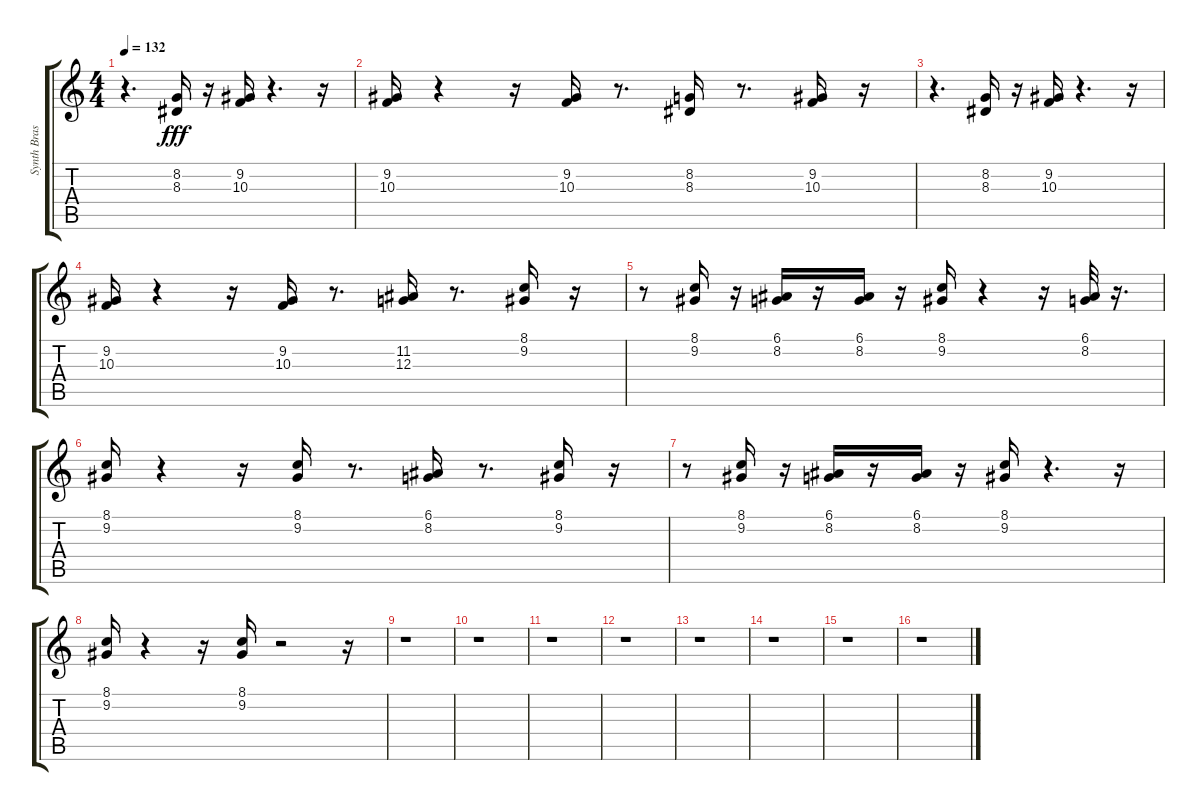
\track ("Synth Brass" "Synth Bras") {instrument synthbrass1}
\staff {score tabs}
\tuning (E4 B3 G3 D3 A2 E2) {hide}
\ts (4 4)
\tempo 132
\clef g2
\ks c
r.4{d dy fff} (8.2 8.3).16 r.16 (9.2 10.3).16 r.4{d} r.16 |
(9.2 10.3).16 r.4 r.16 (9.2 10.3).16 r.8{d} (8.2 8.3).16 r.8{d} (9.2 10.3).16 r.16 |
r.4{d} (8.2 8.3).16 r.16 (9.2 10.3).16 r.4{d} r.16 |
(9.2 10.3).16 r.4 r.16 (9.2 10.3).16 r.8{d} (11.2 12.3).16 r.8{d} (8.1 9.2).16 r.16 |
r.8 (8.1 9.2).16 r.16 (6.1 8.2).16 r.16 (6.1 8.2).16 r.16 (8.1 9.2).16 r.4 r.16 (6.1 8.2).32 r.16{d} |
(8.1 9.2).16 r.4 r.16 (8.1 9.2).16 r.8{d} (6.1 8.2).16 r.8{d} (8.1 9.2).16 r.16 |
r.8 (8.1 9.2).16 r.16 (6.1 8.2).16 r.16 (6.1 8.2).16 r.16 (8.1 9.2).16 r.4{d} r.16 |
(8.1 9.2).16 r.4 r.16 (8.1 9.2).16 r.2 r.16 |
r.1 |
r.1 |
r.1 |
r.1 |
r.1 |
r.1 |
r.1 |
r.1
